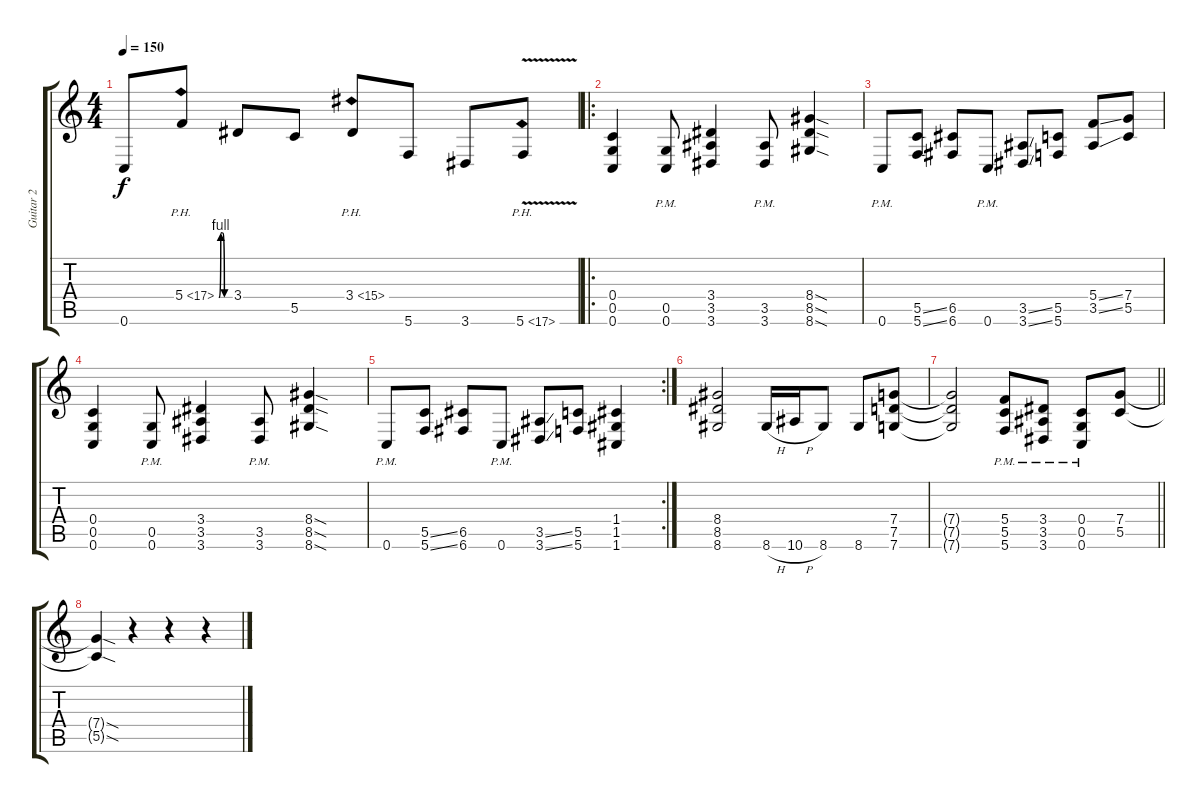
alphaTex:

\track ("Guitar 2" "Guitar 2") {instrument distortionguitar}
\staff {score tabs}
\tuning (D4 A3 F3 C3 G2 C2) {hide}
\ts (4 4)
\tempo 150
\clef g2
\ks c
0.6.8{dy f} 5.4{be (custom 0 0 10 4 20 4 30 0 60 0) ph 12}.8 3.4.8 5.5.8 3.4{ph 12}.8 5.6.8 3.6.8 5.6{ph 12 v}.8 |
\ro
(0.4 0.5 0.6).4 (0.5{pm} 0.6{pm}).8 (3.4 3.5 3.6).4 (3.5{pm} 3.6{pm}).8 (8.4{sod} 8.5{sod} 8.6{sod}).4 |
0.6{pm}.8 (5.5{ss} 5.6{ss}).8 (6.5 6.6).8 0.6{pm}.8 (3.5{ss} 3.6{ss}).8 (5.5 5.6).8 (5.4{ss} 3.5{ss}).8 (7.4 5.5).8 |
(0.4 0.5 0.6).4 (0.5{pm} 0.6{pm}).8 (3.4 3.5 3.6).4 (3.5{pm} 3.6{pm}).8 (8.4{sod} 8.5{sod} 8.6{sod}).4 |
\rc 2
0.6{pm}.8 (5.5{ss} 5.6{ss}).8 (6.5 6.6).8 0.6{pm}.8 (3.5{ss} 3.6{ss}).8 (5.5 5.6).8 (1.4 1.5 1.6).4 |
(8.4 8.5 8.6).2 8.6{h}.16 10.6{h}.16 8.6.8 8.6.8 (7.4 7.5 7.6).8 |
\barLineRight lightlight
(7.4{t} 7.5{t} 7.6{t}).2 (5.4{pm} 5.5{pm} 5.6{pm}).8 (3.4{pm} 3.5{pm} 3.6{pm}).8 (0.4{pm} 0.5{pm} 0.6{pm}).8 (7.4 5.5).8 |
(7.4{sod t} 5.5{sod t}).4 r.4 r.4 r.4
